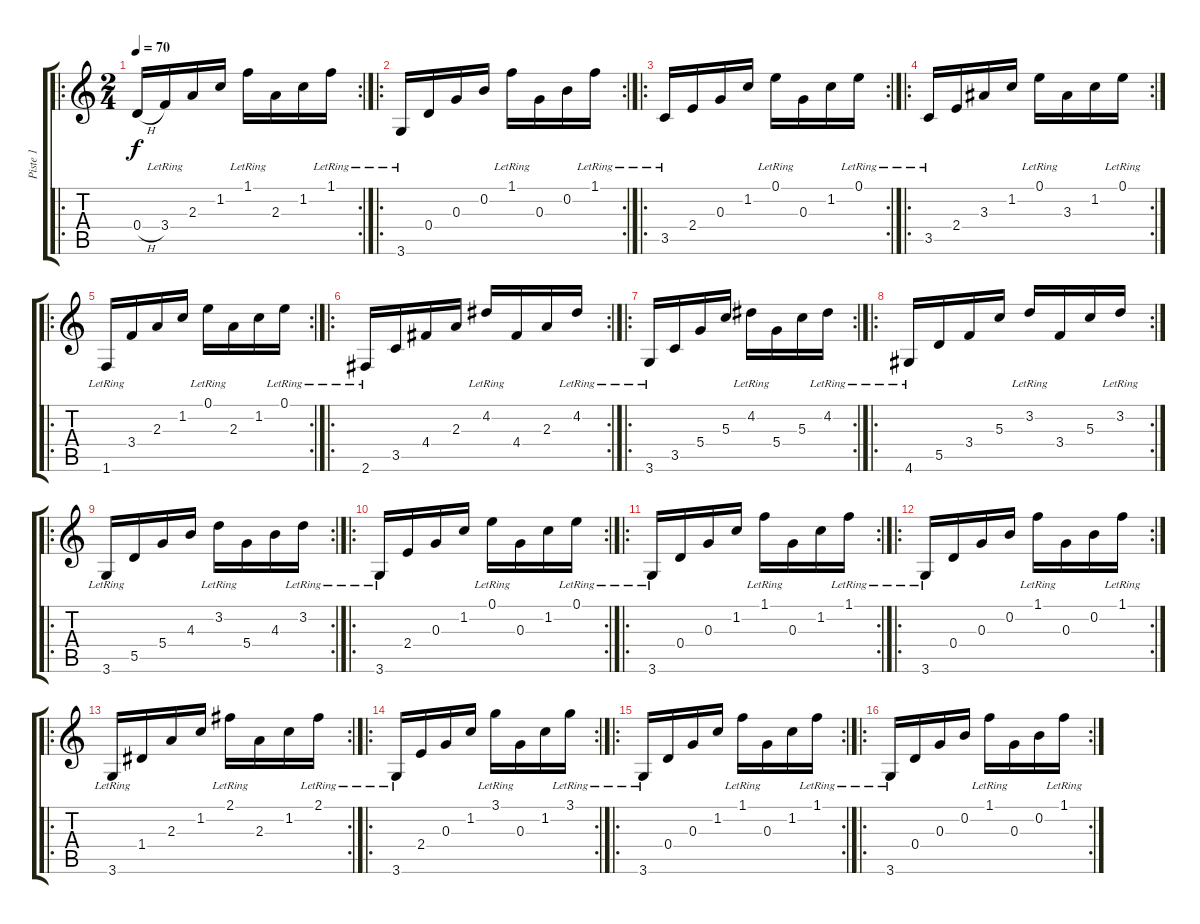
\track ("Piste 1" "Piste 1") {instrument acousticguitarnylon}
\staff {score tabs}
\tuning (E4 B3 G3 D3 A2 E2) {hide}
\ro
\rc 2
\ts (2 4)
\tempo 70
\clef g2
\ks c
0.4{h}.16{dy f} 3.4{lr}.16 2.3.16 1.2.16 1.1{lr}.16 2.3.16 1.2.16 1.1{lr}.16 |
\ro
\rc 2
3.6{lr}.16 0.4.16 0.3.16 0.2.16 1.1{lr}.16 0.3.16 0.2.16 1.1{lr}.16 |
\ro
\rc 2
3.5{lr}.16 2.4.16 0.3.16 1.2.16 0.1{lr}.16 0.3.16 1.2.16 0.1{lr}.16 |
\ro
\rc 2
3.5{lr}.16 2.4.16 3.3.16 1.2.16 0.1{lr}.16 3.3.16 1.2.16 0.1{lr}.16 |
\ro
\rc 2
1.6{lr}.16 3.4.16 2.3.16 1.2.16 0.1{lr}.16 2.3.16 1.2.16 0.1{lr}.16 |
\ro
\rc 2
2.6{lr}.16 3.5.16 4.4.16 2.3.16 4.2{lr}.16 4.4.16 2.3.16 4.2{lr}.16 |
\ro
\rc 2
3.6{lr}.16 3.5.16 5.4.16 5.3.16 4.2{lr}.16 5.4.16 5.3.16 4.2{lr}.16 |
\ro
\rc 2
4.6{lr}.16 5.5.16 3.4.16 5.3.16 3.2{lr}.16 3.4.16 5.3.16 3.2{lr}.16 |
\ro
\rc 2
3.6{lr}.16 5.5.16 5.4.16 4.3.16 3.2{lr}.16 5.4.16 4.3.16 3.2{lr}.16 |
\ro
\rc 2
3.6{lr}.16 2.4.16 0.3.16 1.2.16 0.1{lr}.16 0.3.16 1.2.16 0.1{lr}.16 |
\ro
\rc 2
3.6{lr}.16 0.4.16 0.3.16 1.2.16 1.1{lr}.16 0.3.16 1.2.16 1.1{lr}.16 |
\ro
\rc 2
3.6{lr}.16 0.4.16 0.3.16 0.2.16 1.1{lr}.16 0.3.16 0.2.16 1.1{lr}.16 |
\ro
\rc 2
3.6{lr}.16 1.4.16 2.3.16 1.2.16 2.1{lr}.16 2.3.16 1.2.16 2.1{lr}.16 |
\ro
\rc 2
3.6{lr}.16 2.4.16 0.3.16 1.2.16 3.1{lr}.16 0.3.16 1.2.16 3.1{lr}.16 |
\ro
\rc 2
3.6{lr}.16 0.4.16 0.3.16 1.2.16 1.1{lr}.16 0.3.16 1.2.16 1.1{lr}.16 |
\ro
\rc 2
3.6{lr}.16 0.4.16 0.3.16 0.2.16 1.1{lr}.16 0.3.16 0.2.16 1.1{lr}.16
